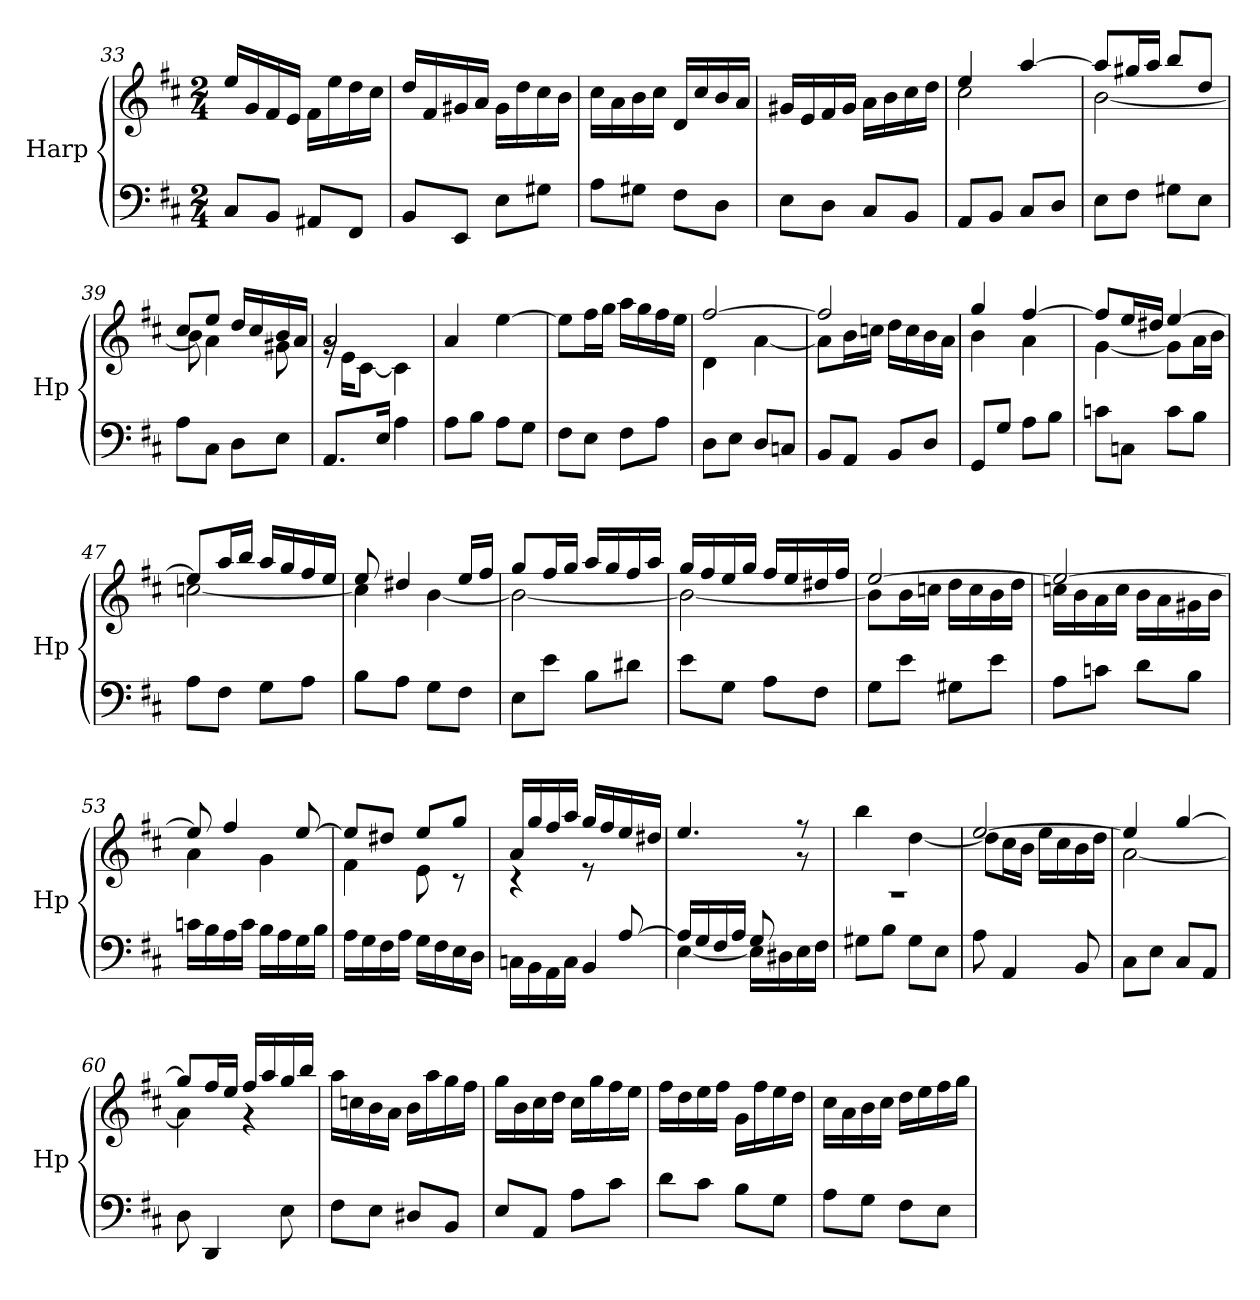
**kern	**kern
*part1	*part1
*staff2	*staff1
*I"Harp	*
*I'Hp	*
*clefF4	*clefG2
*k[f#c#]	*k[f#c#]
*M2/4	*M2/4
=33	=33
8C#/L	16ee/LL
.	16g/
8BB/J	16f#/
.	16e/JJ
8AA#X/L	16f#\LL
.	16ee\
8FF#/J	16dd\
.	16cc#\JJ
=34	=34
8BB/L	16dd/LL
.	16f#/
8EE/J	16g#X/
.	16a/JJ
8E\L	16g#\LL
.	16dd\
8G#X\J	16cc#\
.	16b\JJ
=35	=35
8A\L	16cc#\LL
.	16a\
8G#X\J	16b\
.	16cc#\JJ
8F#\L	16d/LL
.	16cc#/
8D\J	16b/
.	16a/JJ
!!LO:LB:g=z
=36	=36
8E\L	16g#X/LL
.	16e/
8D\J	16f#/
.	16g#/JJ
8C#/L	16a\LL
.	16b\
8BB/J	16cc#\
.	16dd\JJ
=37	=37
*	*^
8AA/L	4ee/	2cc#\
8BB/J	.	.
8C#/L	[4aa/	.
8D/J	.	.
=38	=38	=38
8E\L	8aa/L]	[2b\
8F#\J	16gg#X/L	.
.	16aa/JJ	.
8G#X\L	8bb/L	.
8E\J	8dd/J	.
=39	=39	=39
8A\L	8cc#/L	8b\]
8C#\J	8ee/J	4a\
8D\L	16dd/LL	.
.	16cc#/	.
8E\J	16b/	8g#X\
.	16a/JJ	.
=40	=40	=40
8.AA/L	2a/	16rg
.	.	16e\KL
.	.	[8c#\J
16E/Jk	.	.
4A\	.	4c#\]
*	*v	*v
=41	=41
8A\L	4a/
8B\J	.
8A\L	[4ee\
8G\J	.
=42	=42
8F#\L	8ee\L]
8E\J	16ff#\L
.	16gg\JJ
8F#\L	16aa\LL
.	16gg\
8A\J	16ff#\
.	16ee\JJ
!!LO:LB:g=z
=43	=43
*	*^
8D\L	[2ff#/	4d\
8E\J	.	.
8D/L	.	[4a\
8Cn/J	.	.
=44	=44	=44
8BB/L	2ff#/]	8a\L]
8AA/J	.	16b\L
.	.	16ccn\JJ
8BB/L	.	16dd\LL
.	.	16cc\
8D/J	.	16b\
.	.	16a\JJ
=45	=45	=45
8GG/L	4gg/	4b\
8G/J	.	.
8A\L	[4ff#/	4a\
8B\J	.	.
=46	=46	=46
8cn\L	8ff#/L]	[4g\
8Cn\J	16ee/L	.
.	16dd#X/JJ	.
8c\L	[4ee/	8g\L]
8B\J	.	16a\L
.	.	16b\JJ
=47	=47	=47
8A\L	8ee/L]	[2ccn\
8F#\J	16aa/L	.
.	16bb/JJ	.
8G\L	16aa/LL	.
.	16gg/	.
8A\J	16ff#/	.
.	16ee/JJ	.
=48	=48	=48
8B\L	8ee/	4cc\]
8A\J	4dd#X/	.
8G\L	.	[4b\
8F#\J	16ee/LL	.
.	16ff#/JJ	.
!!LO:LB:g=z	!!
=49	=49	=49
8E\L	8gg/L	2b\_
8e\J	16ff#/L	.
.	16gg/JJ	.
8B\L	16aa/LL	.
.	16gg/	.
8d#X\J	16ff#/	.
.	16aa/JJ	.
=50	=50	=50
8e\L	16gg/LL	2b\_
.	16ff#/	.
8G\J	16ee/	.
.	16gg/JJ	.
8A\L	16ff#/LL	.
.	16ee/	.
8F#\J	16dd#X/	.
.	16ff#/JJ	.
=51	=51	=51
8G\L	[2ee/	8b\L]
8e\J	.	16b\L
.	.	16ccn\JJ
8G#X\L	.	16dd\LL
.	.	16cc\
8e\J	.	16b\
.	.	16dd\JJ
=52	=52	=52
8A\L	2ee/_	16ccn\LL
.	.	16b\
8cn\J	.	16a\
.	.	16cc\JJ
8d\L	.	16b\LL
.	.	16a\
8B\J	.	16g#X\
.	.	16b\JJ
=53	=53	=53
16cn\LL	8ee/]	4a\
16B\	.	.
16A\	4ff#/	.
16c\JJ	.	.
16B\LL	.	4g\
16A\	.	.
16G\	[8ee/	.
16B\JJ	.	.
!!LO:LB:g=z	!!
=54	=54	=54
16A\LL	8ee/L]	4f#\
16G\	.	.
16F#\	8dd#X/J	.
16A\JJ	.	.
16G\LL	8ee/L	8e\
16F#\	.	.
16E\	8gg/J	8r
16D\JJ	.	.
=55	=55	=55
*^	*	*
4.ryy	16Cn\LL	16a/LL	4rc
.	16BB\	16gg/	.
.	16AA\	16ff#/	.
.	16C\JJ	16aa/JJ	.
.	4BB/	16gg/LL	8re
.	.	16ff#/	.
[8A/	.	16ee/	8ryy
.	.	16dd#X/JJ	.
=56	=56	=56	=56
16A/LL]	[4E\	4.ee/	4.ryy
16G/	.	.	.
16F#/	.	.	.
16A/JJ	.	.	.
8G/	16E\LL]	.	.
.	16D#X\	.	.
8ryy	16E\	8r	8r
.	16F#\JJ	.	.
*v	*v	*	*
=57	=57	=57
8G#X\L	2rA	4bb\
8B\J	.	.
8G#\L	.	[4dd\
8E\J	.	.
=58	=58	=58
8A\	[2ee/	8dd\L]
4AA/	.	16cc#\L
.	.	16b\JJ
.	.	16ee\LL
.	.	16cc#\
8BB/	.	16b\
.	.	16dd\JJ
=59	=59	=59
8C#\L	4ee/]	[2a\
8E\J	.	.
8C#/L	[4gg/	.
8AA/J	.	.
!!LO:LB:g=z	!!
=60	=60	=60
8D\	8gg/L]	4a\]
4DD/	16ff#/L	.
.	16ee/JJ	.
.	16ff#/LL	4rg
.	16aa/	.
8E\	16gg/	.
.	16bb/JJ	.
*	*v	*v
=61	=61
8F#\L	16aa\LL
.	16ccn\
8E\J	16b\
.	16a\JJ
8D#X/L	16b\LL
.	16aa\
8BB/J	16gg\
.	16ff#\JJ
=62	=62
8E/L	16gg\LL
.	16b\
8AA/J	16cc#\
.	16dd\JJ
8A\L	16cc#\LL
.	16gg\
8c#\J	16ff#\
.	16ee\JJ
=63	=63
8d\L	16ff#\LL
.	16dd\
8c#\J	16ee\
.	16ff#\JJ
8B\L	16g\LL
.	16ff#\
8G\J	16ee\
.	16dd\JJ
=64	=64
8A\L	16cc#\LL
.	16a\
8G\J	16b\
.	16cc#\JJ
8F#\L	16dd\LL
.	16ee\
8E\J	16ff#\
.	16gg\JJ
=	=
*-	*-
